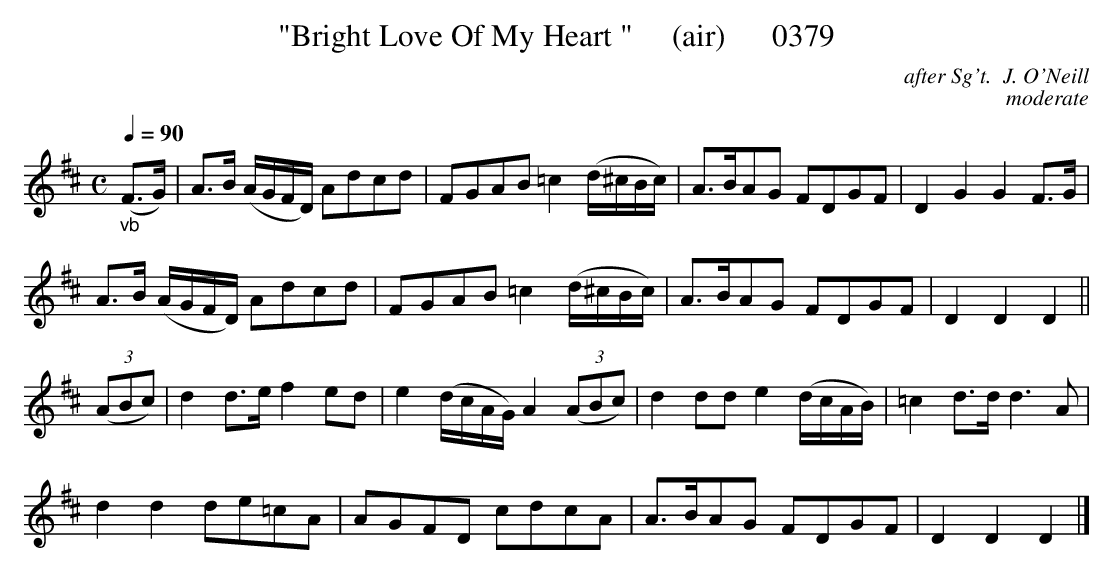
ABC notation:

X:1
T:"Bright Love Of My Heart "     (air)      0379
C:after Sg't.  J. O'Neill
C:moderate
Q:1/4=90
M:C
L:1/8
K:D
"_vb"(F3/2G/2)|A3/2B/2 (A/2G/2F/2D/2) Adcd|FGAB =c2(d/2^c/2B/2c/2)|A3/2B/2AG FDGF|D2G2G2F3/2G/2|
A3/2B/2 (A/2G/2F/2D/2) Adcd|FGAB =c2(d/2^c/2B/2c/2)|A3/2B/2AG FDGF|D2D2D2||
(3(ABc)|d2d3/2e/2 f2ed|e2(d/2c/2A/2G/2) A2 (3(ABc)|d2dd e2(d/2c/2A/2B/2)|=c2d3/2d/2 d3A|
d2d2de=cA|AGFD cdcA|A3/2B/2AG FDGF|D2D2D2|]
